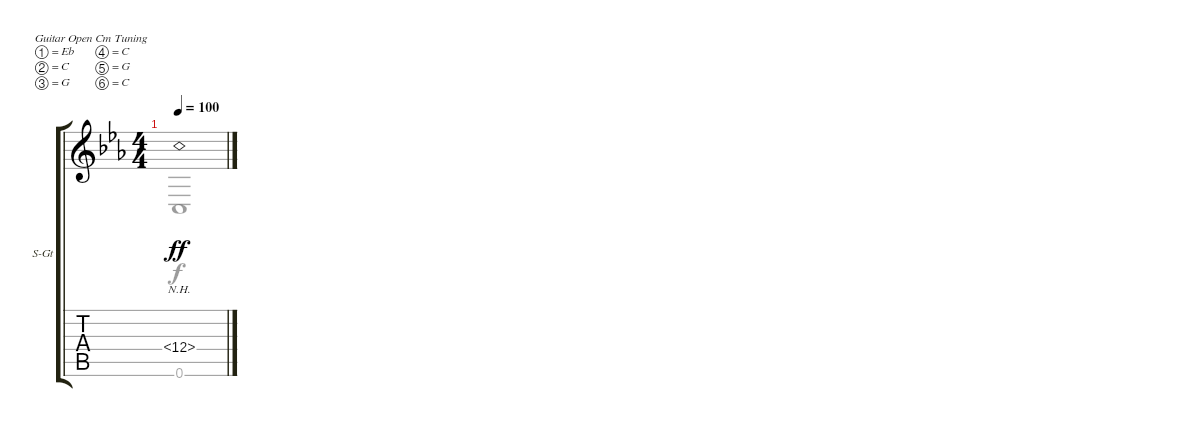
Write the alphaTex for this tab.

\bracketExtendMode groupsimilarinstruments
\firstSystemTrackNameOrientation horizontal
\otherSystemsTrackNameOrientation horizontal
\track ("Track 1" "S-Gt") {instrument acousticguitarsteel}
\staff {score tabs}
\tuning (Eb4 C4 G3 C3 G2 C2)
\voice
\ts (4 4)
\tempo 100
\clef g2
\ks cminor
12.4{nh}.1{dy ff}
\voice
\clef g2
\ottava regular
\simile none
\ks cminor
0.6{t}.1{dy f}
